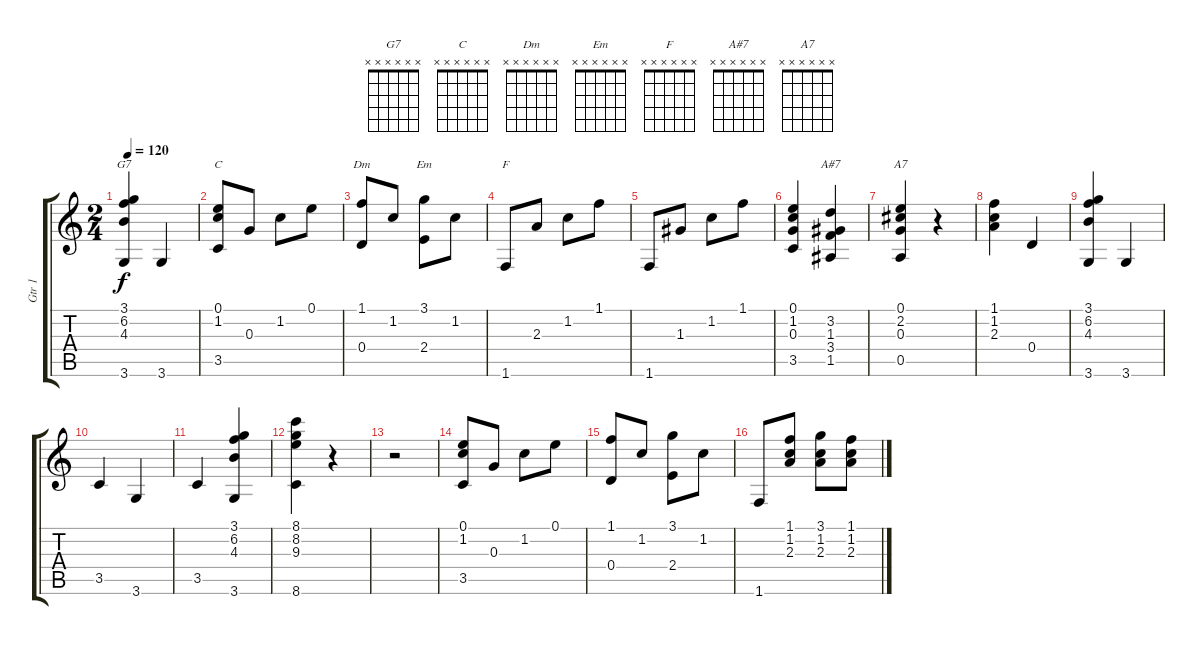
\track ("Gtr 1" "Gtr 1") {instrument acousticguitarnylon}
\staff {score tabs}
\tuning (E4 B3 G3 D3 A2 E2) {hide}
\chord ("G7" x x x x x x) {firstfret 0}
\chord ("C" x x x x x x) {firstfret 0}
\chord ("Dm" x x x x x x) {firstfret 0}
\chord ("Em" x x x x x x) {firstfret 0}
\chord ("F" x x x x x x) {firstfret 0}
\chord ("A#7" x x x x x x) {firstfret 0}
\chord ("A7" x x x x x x) {firstfret 0}
\ts (2 4)
\tempo 120
\clef g2
\ks c
(3.1 6.2 4.3 3.6).4{ch "G7" dy f} 3.6.4 |
(0.1 1.2 3.5).8{ch "C"} 0.3.8 1.2.8 0.1.8 |
(1.1 0.4).8{ch "Dm"} 1.2.8 (3.1 2.4).8{ch "Em"} 1.2.8 |
1.6.8{ch "F"} 2.3.8 1.2.8 1.1.8 |
1.6.8 1.3.8 1.2.8 1.1.8 |
(0.1 1.2 0.3 3.5).4 (3.2 1.3 3.4 1.5).4{ch "A#7"} |
(0.1 2.2 0.3 0.5).4{ch "A7"} r.4 |
(1.1 1.2 2.3).4 0.4.4 |
(3.1 6.2 4.3 3.6).4 3.6.4 |
3.5.4 3.6.4 |
3.5.4 (3.1 6.2 4.3 3.6).4 |
(8.1 8.2 9.3 8.6).4 r.4 |
r.2 |
(0.1 1.2 3.5).8 0.3.8 1.2.8 0.1.8 |
(1.1 0.4).8 1.2.8 (3.1 2.4).8 1.2.8 |
1.6.8 (1.1 1.2 2.3).8 (3.1 1.2 2.3).8 (1.1 1.2 2.3).8
